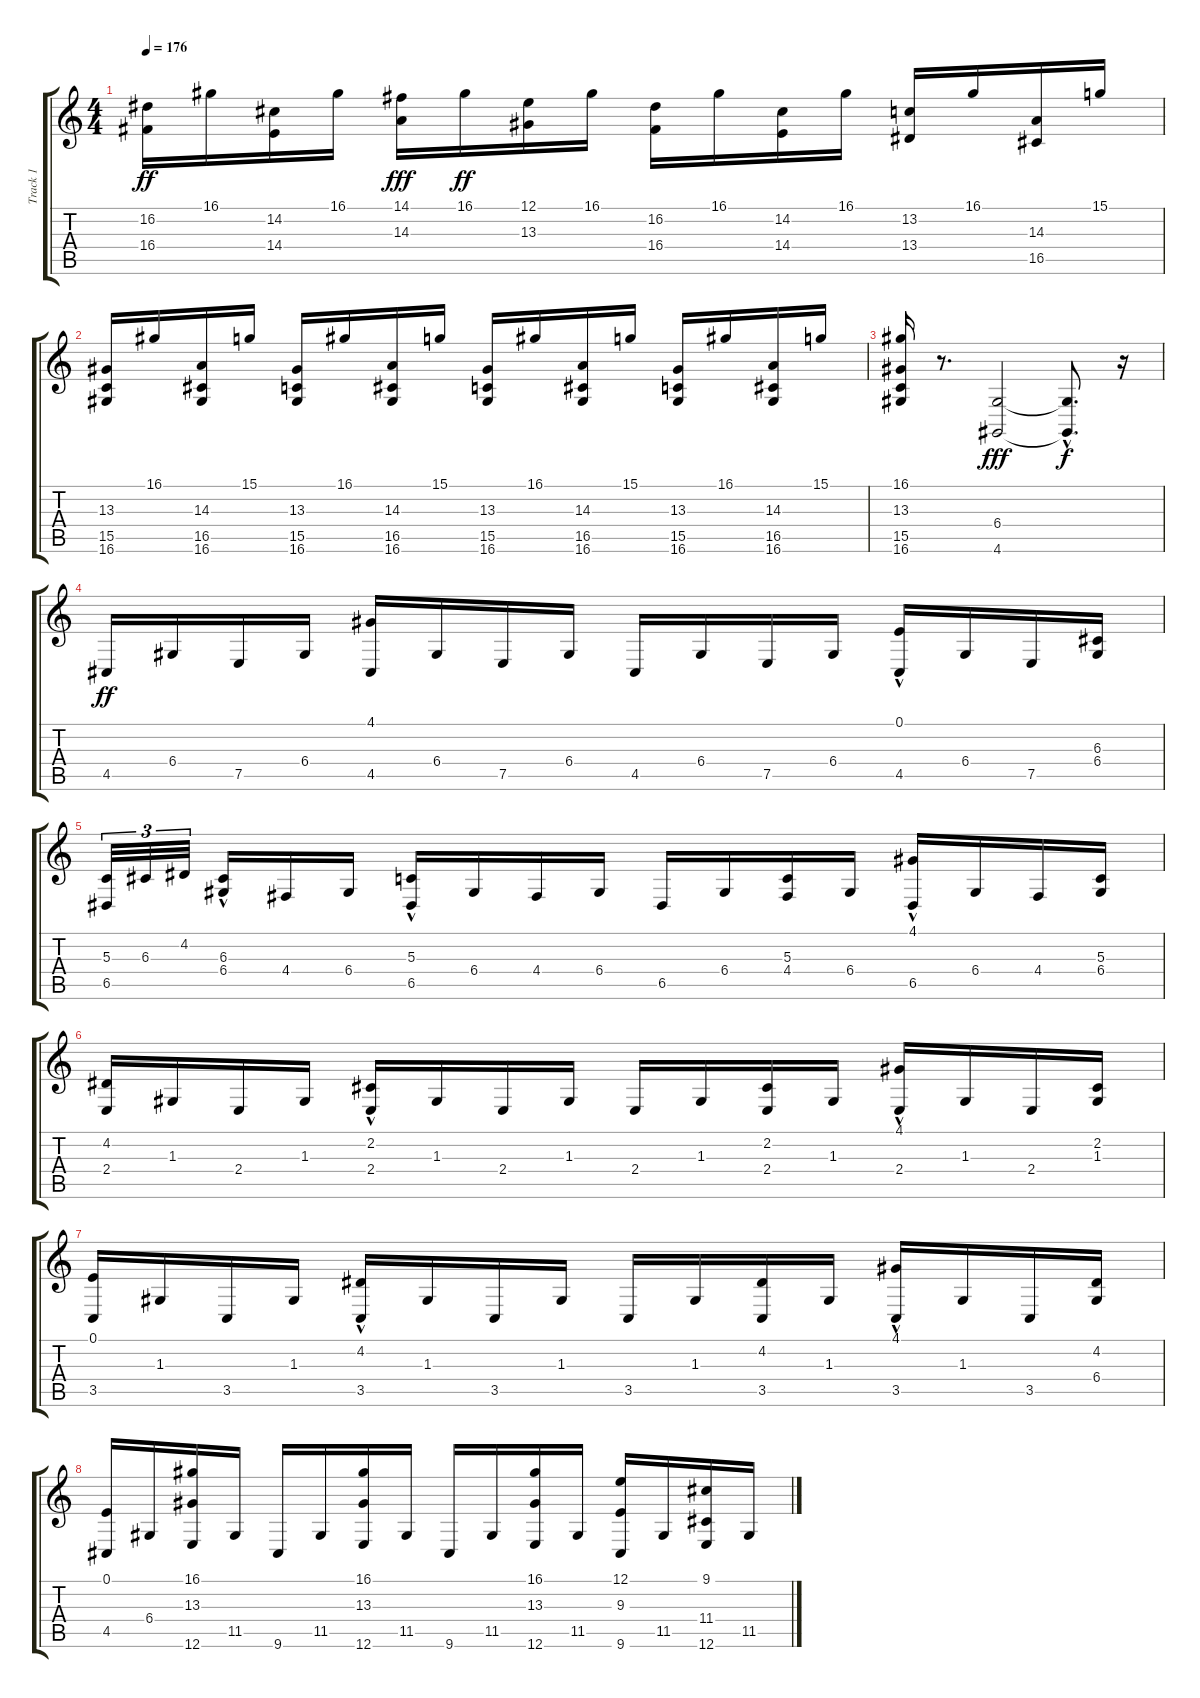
\track ("Track 1" "Track 1") {instrument acousticgrandpiano}
\staff {score tabs}
\tuning (E4 B3 G3 D3 A2 E2) {hide}
\ts (4 4)
\tempo 176
\clef g2
\ks c
(16.2 16.4).16{dy ff} 16.1.16 (14.2 14.4).16 16.1.16 (14.1 14.3).16{dy fff} 16.1.16{dy ff} (12.1 13.3).16 16.1.16 (16.2 16.4).16 16.1.16 (14.2 14.4).16 16.1.16 (13.2 13.4).16 16.1.16 (14.3 16.5).16 15.1.16 |
(13.3 15.5 16.6).16 16.1.16 (14.3 16.5 16.6).16 15.1.16 (13.3 15.5 16.6).16 16.1.16 (14.3 16.5 16.6).16 15.1.16 (13.3 15.5 16.6).16 16.1.16 (14.3 16.5 16.6).16 15.1.16 (13.3 15.5 16.6).16 16.1.16 (14.3 16.5 16.6).16 15.1.16 |
(16.1 13.3 15.5 16.6).16 r.8{d} (6.4 4.6).2{dy fff} (6.4{hac t} 4.6{hac t}).8{d dy f} r.16 |
4.5.16{dy ff} 6.4.16 7.5.16 6.4.16 (4.1 4.5).16 6.4.16 7.5.16 6.4.16 4.5.16 6.4.16 7.5.16 6.4.16 (0.1{hac} 4.5).16 6.4.16 7.5.16 (6.3 6.4).16 |
(5.3 6.5).32{tu (3 2)} 6.3.32{tu (3 2)} 4.2.32{tu (3 2)} (6.3{hac} 6.4).16 4.4.16 6.4.16 (5.3{hac} 6.5).16 6.4.16 4.4.16 6.4.16 6.5.16 6.4.16 (5.3 4.4).16 6.4.16 (4.1{hac} 6.5).16 6.4.16 4.4.16 (5.3 6.4).16 |
(4.2 2.4).16 1.3.16 2.4.16 1.3.16 (2.2{hac} 2.4).16 1.3.16 2.4.16 1.3.16 2.4.16 1.3.16 (2.2 2.4).16 1.3.16 (4.1{hac} 2.4).16 1.3.16 2.4.16 (2.2 1.3).16 |
(0.1 3.5).16 1.3.16 3.5.16 1.3.16 (4.2{hac} 3.5).16 1.3.16 3.5.16 1.3.16 3.5.16 1.3.16 (4.2 3.5).16 1.3.16 (4.1{hac} 3.5).16 1.3.16 3.5.16 (4.2 6.4).16 |
(0.1 4.5).16 6.4.16 (16.1 13.3 12.6).16 11.5.16 9.6.16 11.5.16 (16.1 13.3 12.6).16 11.5.16 9.6.16 11.5.16 (16.1 13.3 12.6).16 11.5.16 (12.1 9.3 9.6).16 11.5.16 (9.1 11.4 12.6).16 11.5.16
